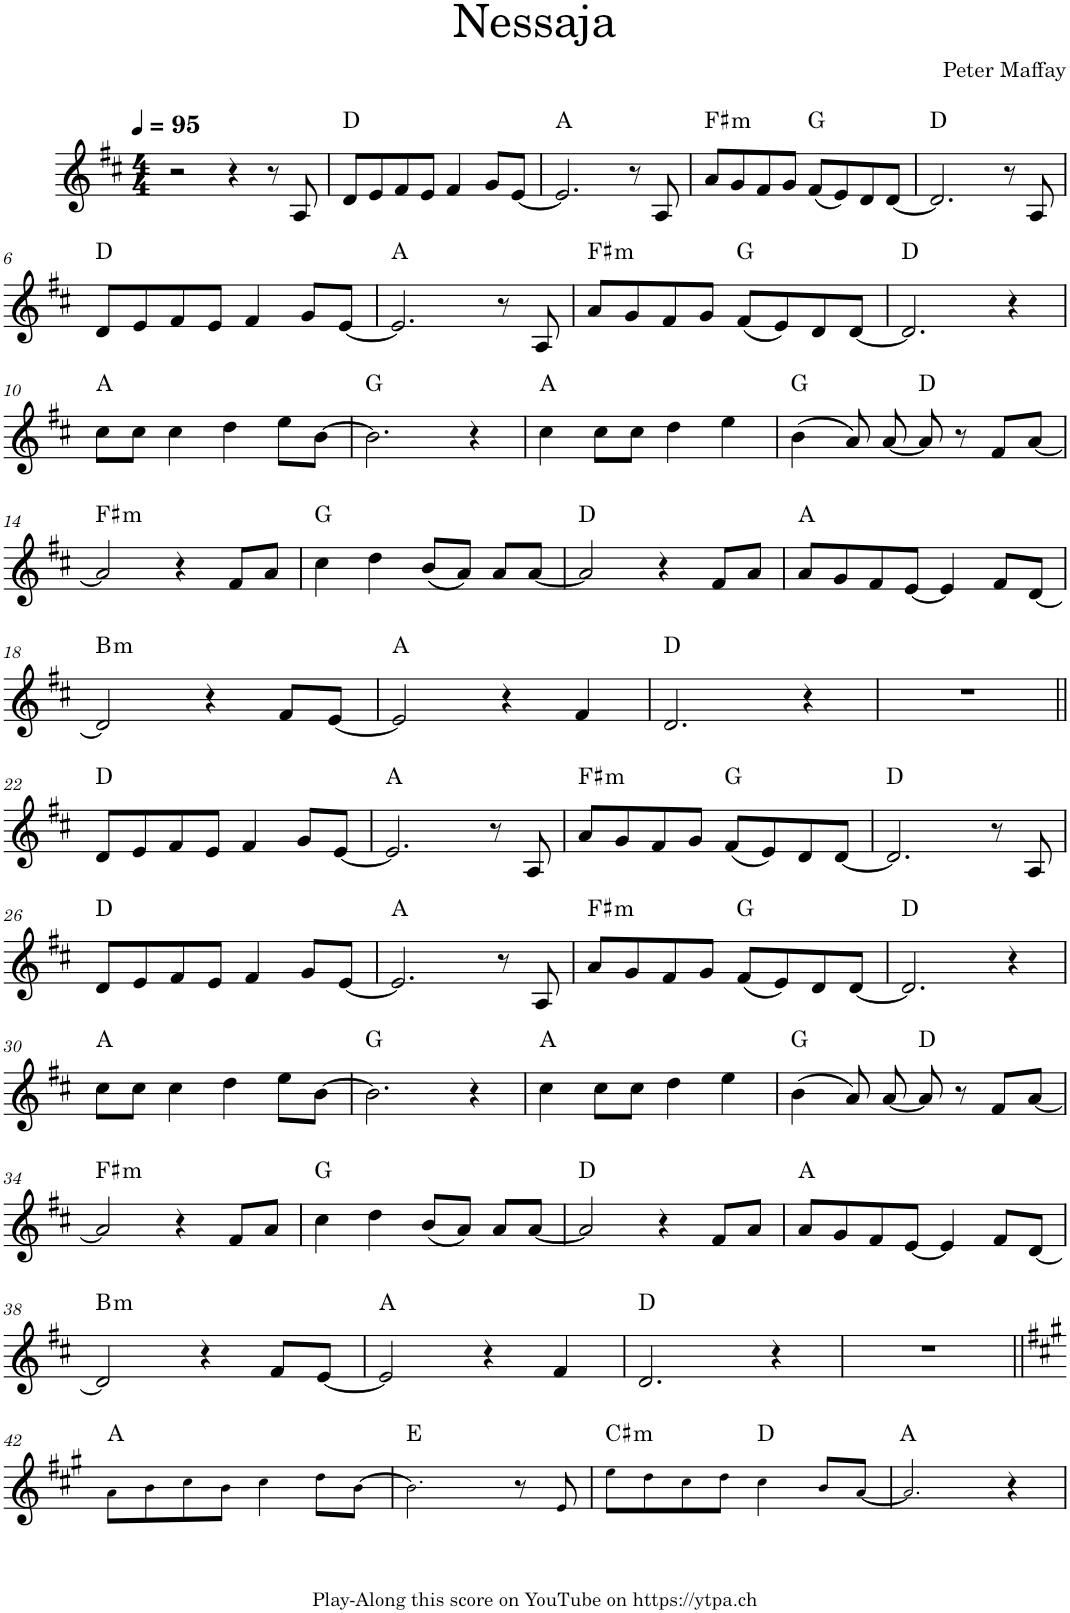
**kern	**harte
*part1	*part1
*staff1	*
*I"Piano	*
*I'Pno.	*
*clefG2	*
*k[f#c#]	*
*M4/4	*
*MM95	*
=1	=1
2r	.
4r	.
8r	.
8A/	.
=2	=2
8d/L	D:maj
8e/	.
8f#/	.
8e/J	.
4f#/	.
8g/L	.
[8e/J	.
=3	=3
2.e/]	A:maj
8r	.
8A/	.
=4	=4
!	!LO:H:kt=m
8a/L	F#:min
8g/	.
8f#/	.
8g/J	.
(8f#/L	G:maj
8e/)	.
8d/	.
[8d/J	.
=5	=5
2.d/]	D:maj
8r	.
8A/	.
!!LO:LB:g=z
=6	=6
8d/L	D:maj
8e/	.
8f#/	.
8e/J	.
4f#/	.
8g/L	.
[8e/J	.
=7	=7
2.e/]	A:maj
8r	.
8A/	.
=8	=8
!	!LO:H:kt=m
8a/L	F#:min
8g/	.
8f#/	.
8g/J	.
(8f#/L	G:maj
8e/)	.
8d/	.
[8d/J	.
=9	=9
2.d/]	D:maj
4r	.
!!LO:LB:g=z
=10	=10
8cc#\L	A:maj
8cc#\J	.
4cc#\	.
4dd\	.
8ee\L	.
[8b\J	.
=11	=11
2.b\]	G:maj
4r	.
=12	=12
4cc#\	A:maj
8cc#\L	.
8cc#\J	.
4dd\	.
4ee\	.
=13	=13
(4b\	G:maj
8a/)	.
[8a/	.
8a/]	D:maj
8r	.
8f#/L	.
[8a/J	.
!!LO:LB:g=z
=14	=14
!	!LO:H:kt=m
2a/]	F#:min
4r	.
8f#/L	.
8a/J	.
=15	=15
4cc#\	G:maj
4dd\	.
(8b/L	.
8a/J)	.
8a/L	.
[8a/J	.
=16	=16
2a/]	D:maj
4r	.
8f#/L	.
8a/J	.
=17	=17
8a/L	A:maj
8g/	.
8f#/	.
[8e/J	.
4e/]	.
8f#/L	.
[8d/J	.
!!LO:LB:g=z
=18	=18
!	!LO:H:kt=m
2d/]	B:min
4r	.
8f#/L	.
[8e/J	.
=19	=19
2e/]	A:maj
4r	.
4f#/	.
=20	=20
2.d/	D:maj
4r	.
=21	=21
1r	.
!!LO:LB:g=z
=22||	=22||
8d/L	D:maj
8e/	.
8f#/	.
8e/J	.
4f#/	.
8g/L	.
[8e/J	.
=23	=23
2.e/]	A:maj
8r	.
8A/	.
=24	=24
!	!LO:H:kt=m
8a/L	F#:min
8g/	.
8f#/	.
8g/J	.
(8f#/L	G:maj
8e/)	.
8d/	.
[8d/J	.
=25	=25
2.d/]	D:maj
8r	.
8A/	.
!!LO:LB:g=z
=26	=26
8d/L	D:maj
8e/	.
8f#/	.
8e/J	.
4f#/	.
8g/L	.
[8e/J	.
=27	=27
2.e/]	A:maj
8r	.
8A/	.
=28	=28
!	!LO:H:kt=m
8a/L	F#:min
8g/	.
8f#/	.
8g/J	.
(8f#/L	G:maj
8e/)	.
8d/	.
[8d/J	.
=29	=29
2.d/]	D:maj
4r	.
!!LO:LB:g=z
=30	=30
8cc#\L	A:maj
8cc#\J	.
4cc#\	.
4dd\	.
8ee\L	.
[8b\J	.
=31	=31
2.b\]	G:maj
4r	.
=32	=32
4cc#\	A:maj
8cc#\L	.
8cc#\J	.
4dd\	.
4ee\	.
=33	=33
(4b\	G:maj
8a/)	.
[8a/	.
8a/]	D:maj
8r	.
8f#/L	.
[8a/J	.
!!LO:LB:g=z
=34	=34
!	!LO:H:kt=m
2a/]	F#:min
4r	.
8f#/L	.
8a/J	.
=35	=35
4cc#\	G:maj
4dd\	.
(8b/L	.
8a/J)	.
8a/L	.
[8a/J	.
=36	=36
2a/]	D:maj
4r	.
8f#/L	.
8a/J	.
=37	=37
8a/L	A:maj
8g/	.
8f#/	.
[8e/J	.
4e/]	.
8f#/L	.
[8d/J	.
!!LO:LB:g=z
=38	=38
!	!LO:H:kt=m
2d/]	B:min
4r	.
8f#/L	.
[8e/J	.
=39	=39
2e/]	A:maj
4r	.
4f#/	.
=40	=40
2.d/	D:maj
4r	.
=41	=41
1r	.
!!LO:LB:g=z
=42||	=42||
*k[f#c#g#]	*
8a!\L	A:maj
8b!\	.
8cc#!\	.
8b!\J	.
4cc#!\	.
8dd!\L	.
[8b!\J	.
=43	=43
2.b!\]	E:maj
8r	.
8e!/	.
=44	=44
!	!LO:H:kt=m
8ee!\L	C#:min
8dd!\	.
8cc#!\	.
8dd!\J	.
4cc#!\	D:maj
8b!/L	.
[8a!/J	.
=45	=45
2.a!/]	A:maj
4r	.
=	=
*-	*-
